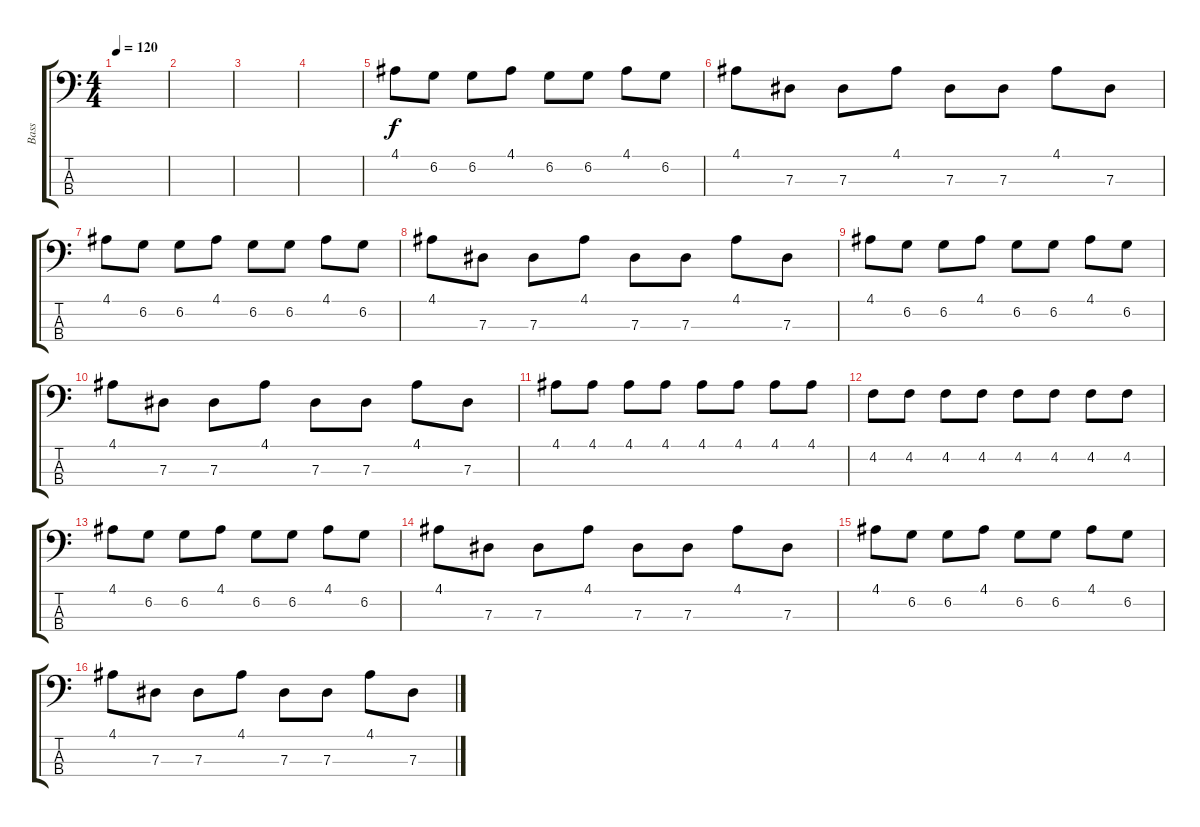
\track ("Bass" "Bass") {instrument acousticbass}
\staff {score tabs}
\tuning (Gb2 Db2 Ab1 Eb1) {hide}
\ts (4 4)
\tempo 120
\clef f4
\ks c
|
|
|
|
4.1.8 6.2.8 6.2.8 4.1.8 6.2.8 6.2.8 4.1.8 6.2.8 |
4.1.8 7.3.8 7.3.8 4.1.8 7.3.8 7.3.8 4.1.8 7.3.8 |
4.1.8 6.2.8 6.2.8 4.1.8 6.2.8 6.2.8 4.1.8 6.2.8 |
4.1.8 7.3.8 7.3.8 4.1.8 7.3.8 7.3.8 4.1.8 7.3.8 |
4.1.8 6.2.8 6.2.8 4.1.8 6.2.8 6.2.8 4.1.8 6.2.8 |
4.1.8 7.3.8 7.3.8 4.1.8 7.3.8 7.3.8 4.1.8 7.3.8 |
4.1.8 4.1.8 4.1.8 4.1.8 4.1.8 4.1.8 4.1.8 4.1.8 |
4.2.8 4.2.8 4.2.8 4.2.8 4.2.8 4.2.8 4.2.8 4.2.8 |
4.1.8 6.2.8 6.2.8 4.1.8 6.2.8 6.2.8 4.1.8 6.2.8 |
4.1.8 7.3.8 7.3.8 4.1.8 7.3.8 7.3.8 4.1.8 7.3.8 |
4.1.8 6.2.8 6.2.8 4.1.8 6.2.8 6.2.8 4.1.8 6.2.8 |
4.1.8 7.3.8 7.3.8 4.1.8 7.3.8 7.3.8 4.1.8 7.3.8
